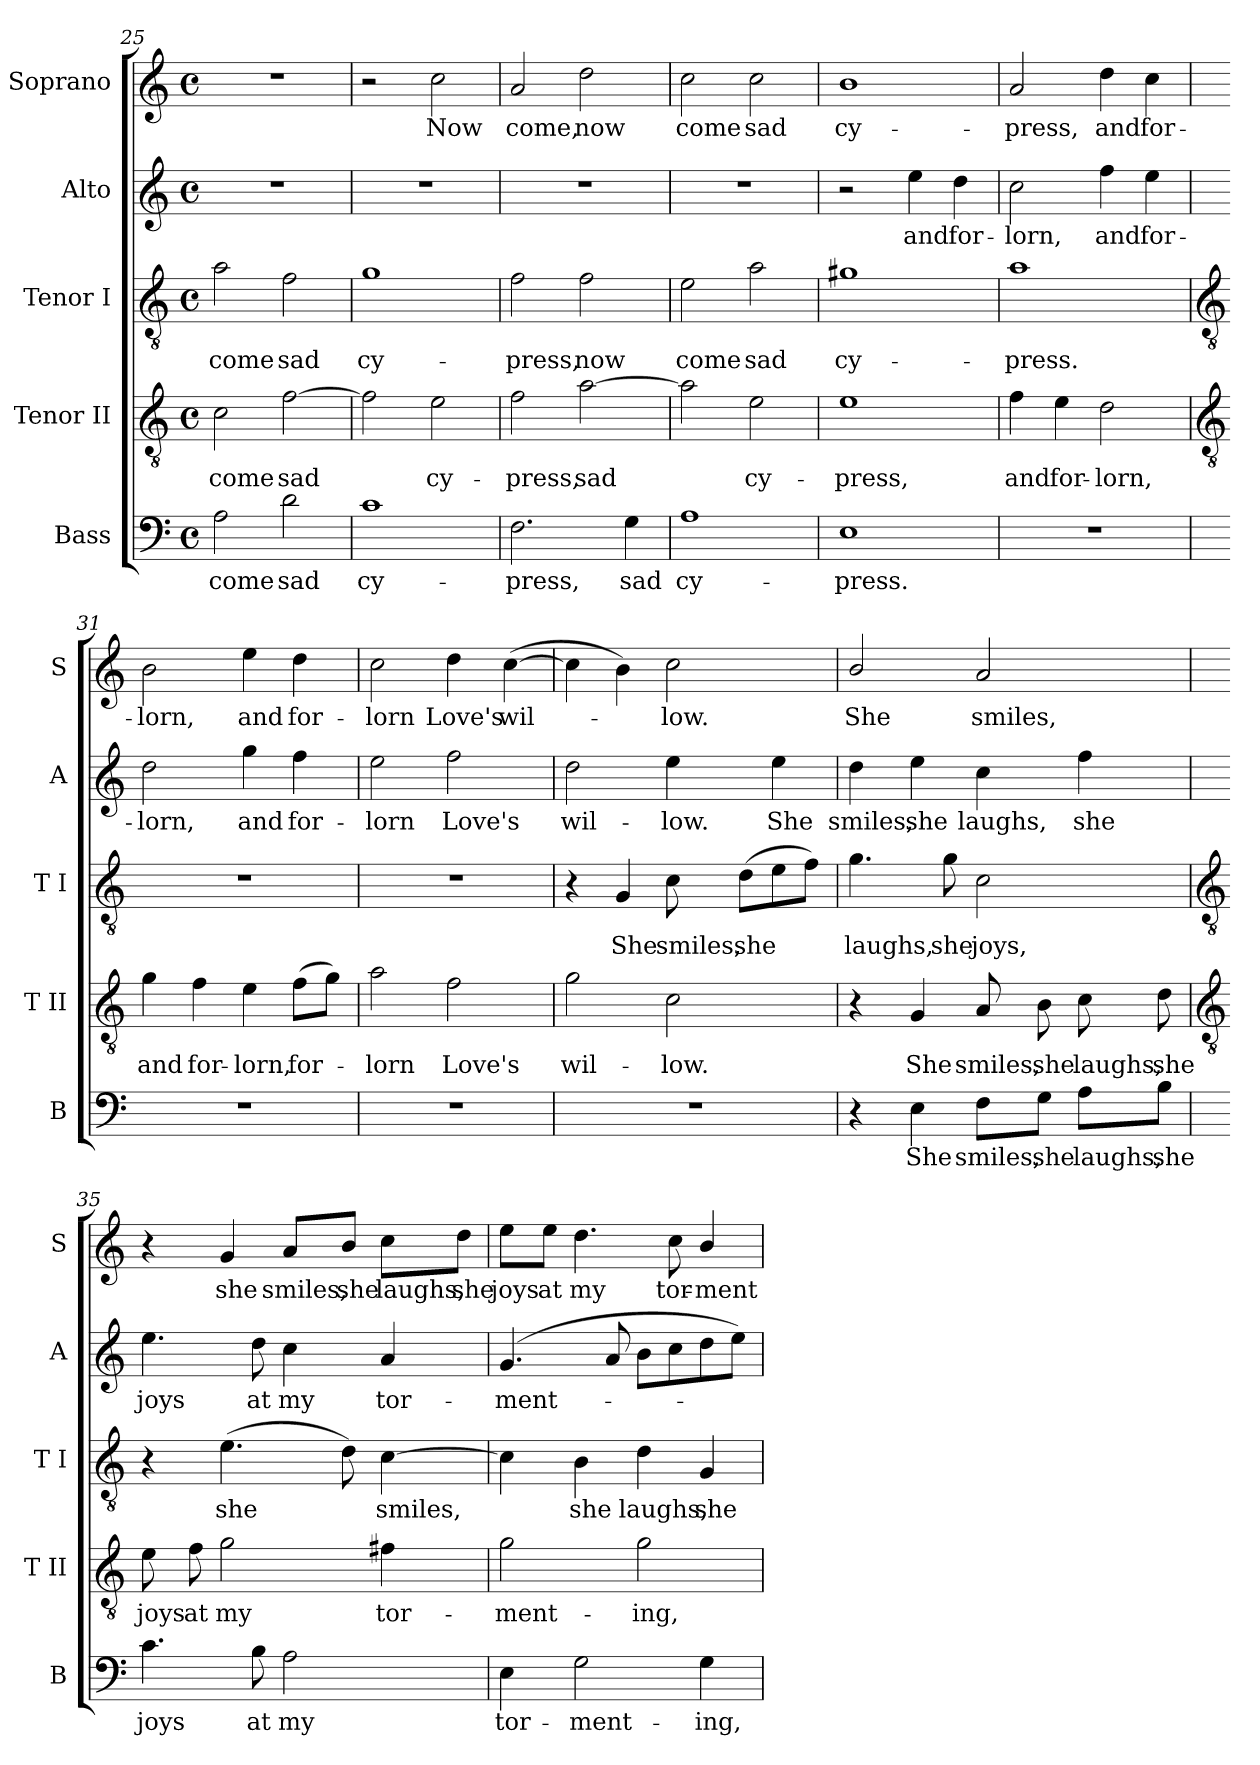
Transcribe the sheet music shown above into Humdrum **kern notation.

**kern	**text	**kern	**text	**kern	**text	**kern	**text	**kern	**text
*part5	*part5	*part4	*part4	*part3	*part3	*part2	*part2	*part1	*part1
*staff5	*staff5	*staff4	*staff4	*staff3	*staff3	*staff2	*staff2	*staff1	*staff1
*I"Bass	*	*I"Tenor II	*	*I"Tenor I	*	*I"Alto	*	*I"Soprano	*
*I'B	*	*I'T II	*	*I'T I	*	*I'A	*	*I'S	*
!!LO:LB:g=z
*clefF4	*	*clefGv2	*	*clefGv2	*	*clefG2	*	*clefG2	*
*k[]	*	*k[]	*	*k[]	*	*k[]	*	*k[]	*
*C:	*	*C:	*	*C:	*	*C:	*	*C:	*
*M4/4	*	*M4/4	*	*M4/4	*	*M4/4	*	*M4/4	*
*met(c)	*	*met(c)	*	*met(c)	*	*met(c)	*	*met(c)	*
=25	=25	=25	=25	=25	=25	=25	=25	=25	=25
!	!LO:LY:b	!	!LO:LY:b	!	!LO:LY:b	!	!	!	!
2A	come	2c	come	2a	come	1r	.	1r	.
!	!LO:LY:b	!	!LO:LY:b	!	!LO:LY:b	!	!	!	!
2d	sad	[2f	sad	2f	sad	.	.	.	.
=26	=26	=26	=26	=26	=26	=26	=26	=26	=26
!	!LO:LY:b	!	!	!	!LO:LY:b	!	!	!	!
1c	cy-	2f]	.	1g	cy-	1r	.	2r	.
!	!	!	!LO:LY:b	!	!	!	!	!	!LO:LY:b
.	.	2e	cy-	.	.	.	.	2cc	Now
=27	=27	=27	=27	=27	=27	=27	=27	=27	=27
!	!LO:LY:b	!	!LO:LY:b	!	!LO:LY:b	!	!	!	!LO:LY:b
2.F	-press,	2f	-press,	2f	-press,	1r	.	2a	come,
!	!	!	!LO:LY:b	!	!LO:LY:b	!	!	!	!LO:LY:b
.	.	[2a	sad	2f	now	.	.	2dd	now
!	!LO:LY:b	!	!	!	!	!	!	!	!
4G	sad	.	.	.	.	.	.	.	.
=28	=28	=28	=28	=28	=28	=28	=28	=28	=28
!	!LO:LY:b	!	!	!	!LO:LY:b	!	!	!	!LO:LY:b
1A	cy-	2a]	.	2e	come	1r	.	2cc	come
!	!	!	!LO:LY:b	!	!LO:LY:b	!	!	!	!LO:LY:b
.	.	2e	cy-	2a	sad	.	.	2cc	sad
=29	=29	=29	=29	=29	=29	=29	=29	=29	=29
!	!LO:LY:b	!	!LO:LY:b	!	!LO:LY:b	!	!	!	!LO:LY:b
1E	-press.	1e	-press,	1g#X	cy-	2r	.	1b	cy-
!	!	!	!	!	!	!	!LO:LY:b	!	!
.	.	.	.	.	.	4ee	and	.	.
!	!	!	!	!	!	!	!LO:LY:b	!	!
.	.	.	.	.	.	4dd	for-	.	.
=30	=30	=30	=30	=30	=30	=30	=30	=30	=30
!	!	!	!LO:LY:b	!	!LO:LY:b	!	!LO:LY:b	!	!LO:LY:b
1r	.	4f	and	1a	-press.	2cc	-lorn,	2a	-press,
!	!	!	!LO:LY:b	!	!	!	!	!	!
.	.	4e	for-	.	.	.	.	.	.
!	!	!	!LO:LY:b	!	!	!	!LO:LY:b	!	!LO:LY:b
.	.	2d	-lorn,	.	.	4ff	and	4dd	and
!	!	!	!	!	!	!	!LO:LY:b	!	!LO:LY:b
.	.	.	.	.	.	4ee	for-	4cc	for-
!!LO:LB:g=z
=31	=31	=31	=31	=31	=31	=31	=31	=31	=31
*	*	*clefGv2	*	*clefGv2	*	*	*	*	*
!	!	!	!LO:LY:b	!	!	!	!LO:LY:b	!	!LO:LY:b
1r	.	4g	and	1r	.	2dd	-lorn,	2b	-lorn,
!	!	!	!LO:LY:b	!	!	!	!	!	!
.	.	4f	for-	.	.	.	.	.	.
!	!	!	!LO:LY:b	!	!	!	!LO:LY:b	!	!LO:LY:b
.	.	4e	-lorn,	.	.	4gg	and	4ee	and
!	!	!	!LO:LY:b	!	!	!	!LO:LY:b	!	!LO:LY:b
.	.	(>8fL	for-	.	.	4ff	for-	4dd	for-
.	.	8gJ)	.	.	.	.	.	.	.
=32	=32	=32	=32	=32	=32	=32	=32	=32	=32
!	!	!	!LO:LY:b	!	!	!	!LO:LY:b	!	!LO:LY:b
1r	.	2a	lorn	1r	.	2ee	-lorn	2cc	-lorn
!	!	!	!LO:LY:b	!	!	!	!LO:LY:b	!	!LO:LY:b
.	.	2f	Love's	.	.	2ff	Love's	4dd	Love's
!	!	!	!	!	!	!	!	!	!LO:LY:b
.	.	.	.	.	.	.	.	(>[4cc	wil-
=33	=33	=33	=33	=33	=33	=33	=33	=33	=33
!	!	!	!LO:LY:b	!	!	!	!LO:LY:b	!	!
1r	.	2g	wil-	4r	.	2dd	wil-	4cc]	.
!	!	!	!	!	!LO:LY:b	!	!	!	!
.	.	.	.	4G	She	.	.	4b)	.
!	!	!	!LO:LY:b	!	!LO:LY:b	!	!LO:LY:b	!	!LO:LY:b
.	.	2c	-low.	8c	smiles,	4ee	-low.	2cc	low.
!	!	!	!	!	!LO:LY:b	!	!	!	!
.	.	.	.	(>8dL	she	.	.	.	.
!	!	!	!	!	!	!	!LO:LY:b	!	!
.	.	.	.	8e	.	4ee	She	.	.
.	.	.	.	8fJ)	.	.	.	.	.
=34	=34	=34	=34	=34	=34	=34	=34	=34	=34
!	!	!	!	!	!LO:LY:b	!	!LO:LY:b	!	!LO:LY:b
4r	.	4r	.	4.g	laughs,	4dd	smiles,	2b/	She
!	!LO:LY:b	!	!LO:LY:b	!	!	!	!LO:LY:b	!	!
4E	She	4G	She	.	.	4ee	she	.	.
!	!	!	!	!	!LO:LY:b	!	!	!	!
.	.	.	.	8g	she	.	.	.	.
!	!LO:LY:b	!	!LO:LY:b	!	!LO:LY:b	!	!LO:LY:b	!	!LO:LY:b
8F\L	smiles,	8A	smiles,	2c	joys,	4cc	laughs,	2a	smiles,
!	!LO:LY:b	!	!LO:LY:b	!	!	!	!	!	!
8G\J	she	8B	she	.	.	.	.	.	.
!	!LO:LY:b	!	!LO:LY:b	!	!	!	!LO:LY:b	!	!
8A\L	laughs,	8c	laughs,	.	.	4ff	she	.	.
!	!LO:LY:b	!	!LO:LY:b	!	!	!	!	!	!
8B\J	she	8d	she	.	.	.	.	.	.
!!LO:LB:g=z
=35	=35	=35	=35	=35	=35	=35	=35	=35	=35
*	*	*clefGv2	*	*clefGv2	*	*	*	*	*
!	!LO:LY:b	!	!LO:LY:b	!	!	!	!LO:LY:b	!	!
4.c	joys	8e	joys	4r	.	4.ee	joys	4r	.
!	!	!	!LO:LY:b	!	!	!	!	!	!
.	.	8f	at	.	.	.	.	.	.
!	!	!	!LO:LY:b	!	!LO:LY:b	!	!	!	!LO:LY:b
.	.	2g	my	(>4.e	she	.	.	4g	she
!	!LO:LY:b	!	!	!	!	!	!LO:LY:b	!	!
8B	at	.	.	.	.	8dd	at	.	.
!	!LO:LY:b	!	!	!	!	!	!LO:LY:b	!	!LO:LY:b
2A	my	.	.	.	.	4cc	my	8a/L	smiles,
!	!	!	!	!	!	!	!	!	!LO:LY:b
.	.	.	.	8d)	.	.	.	8b/J	she
!	!	!	!LO:LY:b	!	!LO:LY:b	!	!LO:LY:b	!	!LO:LY:b
.	.	4f#X	tor-	[4c	smiles,	4a	tor-	8cc\L	laughs,
!	!	!	!	!	!	!	!	!	!LO:LY:b
.	.	.	.	.	.	.	.	8dd\J	she
=36	=36	=36	=36	=36	=36	=36	=36	=36	=36
!	!LO:LY:b	!	!LO:LY:b	!	!	!	!LO:LY:b	!	!LO:LY:b
4E	tor-	2g	-ment-	4c]	.	(>4.g	-ment-	8ee\L	joys
!	!	!	!	!	!	!	!	!	!LO:LY:b
.	.	.	.	.	.	.	.	8ee\J	at
!	!LO:LY:b	!	!	!	!LO:LY:b	!	!	!	!LO:LY:b
2G	-ment-	.	.	4B	she	.	.	4.dd	my
.	.	.	.	.	.	8a	.	.	.
!	!	!	!LO:LY:b	!	!LO:LY:b	!	!	!	!
.	.	2g	-ing,	4d	laughs,	8bL	.	.	.
!	!	!	!	!	!	!	!	!	!LO:LY:b
.	.	.	.	.	.	8cc	.	8cc	tor-
!	!LO:LY:b	!	!	!	!LO:LY:b	!	!	!	!LO:LY:b
4G	-ing,	.	.	4G	she	8dd	.	4b/	-ment-
.	.	.	.	.	.	8eeJ)	.	.	.
=	=	=	=	=	=	=	=	=	=
*-	*-	*-	*-	*-	*-	*-	*-	*-	*-
